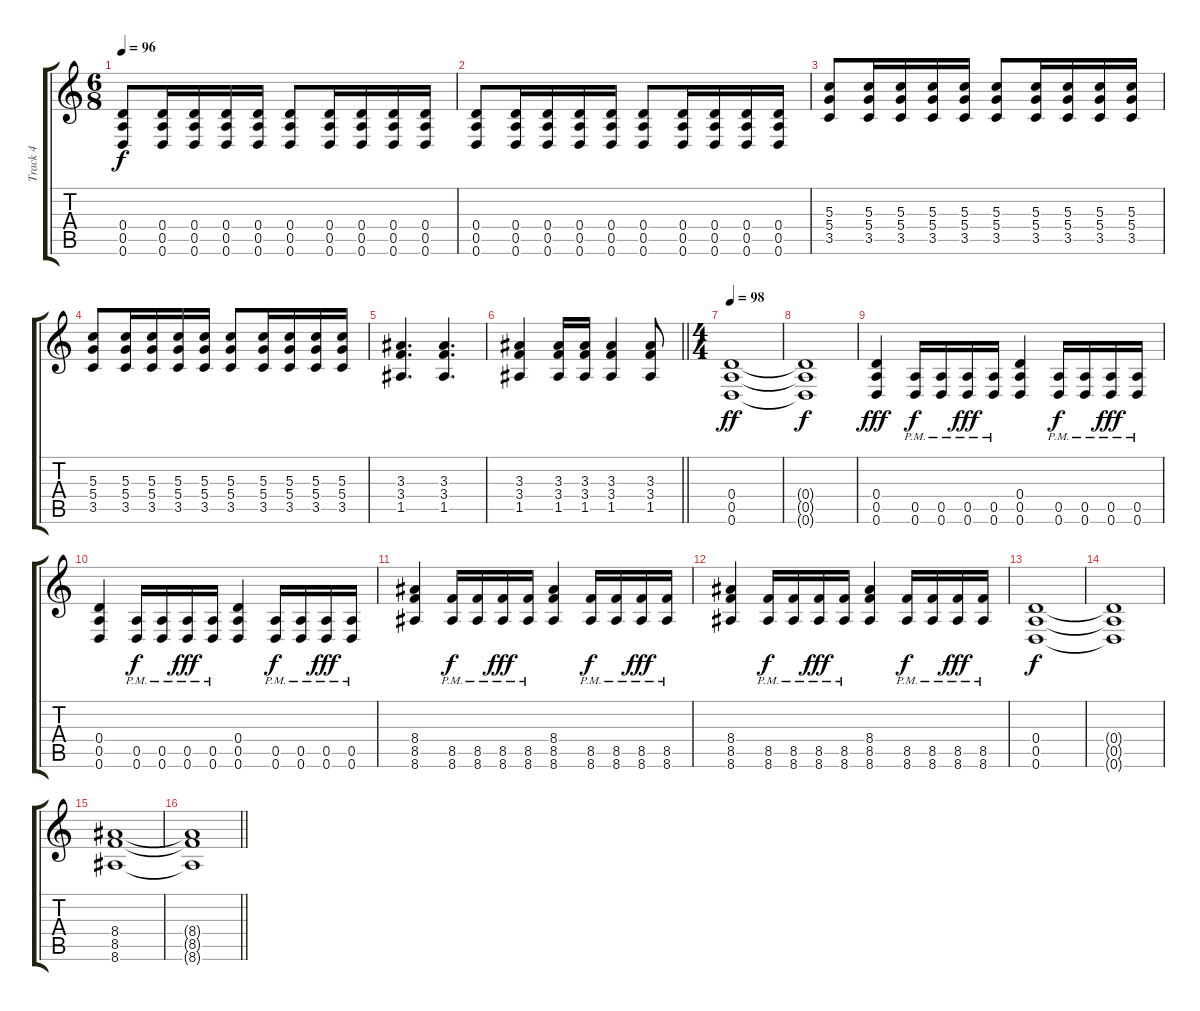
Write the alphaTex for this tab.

\track ("Track 4" "Track 4") {instrument distortionguitar}
\staff {score tabs}
\tuning (E4 B3 G3 D3 A2 D2) {hide}
\ts (6 8)
\tempo 96
\clef g2
\ks c
(0.4 0.5 0.6).8{dy f} (0.4 0.5 0.6).16 (0.4 0.5 0.6).16 (0.4 0.5 0.6).16 (0.4 0.5 0.6).16 (0.4 0.5 0.6).8 (0.4 0.5 0.6).16 (0.4 0.5 0.6).16 (0.4 0.5 0.6).16 (0.4 0.5 0.6).16 |
(0.4 0.5 0.6).8 (0.4 0.5 0.6).16 (0.4 0.5 0.6).16 (0.4 0.5 0.6).16 (0.4 0.5 0.6).16 (0.4 0.5 0.6).8 (0.4 0.5 0.6).16 (0.4 0.5 0.6).16 (0.4 0.5 0.6).16 (0.4 0.5 0.6).16 |
(5.3 5.4 3.5).8 (5.3 5.4 3.5).16 (5.3 5.4 3.5).16 (5.3 5.4 3.5).16 (5.3 5.4 3.5).16 (5.3 5.4 3.5).8 (5.3 5.4 3.5).16 (5.3 5.4 3.5).16 (5.3 5.4 3.5).16 (5.3 5.4 3.5).16 |
(5.3 5.4 3.5).8 (5.3 5.4 3.5).16 (5.3 5.4 3.5).16 (5.3 5.4 3.5).16 (5.3 5.4 3.5).16 (5.3 5.4 3.5).8 (5.3 5.4 3.5).16 (5.3 5.4 3.5).16 (5.3 5.4 3.5).16 (5.3 5.4 3.5).16 |
(3.3 3.4 1.5).4{d} (3.3 3.4 1.5).4{d} |
\barLineRight lightlight
(3.3 3.4 1.5).4 (3.3 3.4 1.5).16 (3.3 3.4 1.5).16 (3.3 3.4 1.5).4 (3.3 3.4 1.5).8 |
\ts (4 4)
\tempo 98
(0.4 0.5 0.6).1{dy ff} |
(0.4{t} 0.5{t} 0.6{t}).1{dy f} |
(0.4 0.5 0.6).4{dy fff} (0.5{pm} 0.6{pm}).16{dy f} (0.5{pm} 0.6{pm}).16 (0.5{pm} 0.6{pm}).16{dy fff} (0.5{pm} 0.6{pm}).16 (0.4 0.5 0.6).4 (0.5{pm} 0.6{pm}).16{dy f} (0.5{pm} 0.6{pm}).16 (0.5{pm} 0.6{pm}).16{dy fff} (0.5{pm} 0.6{pm}).16 |
(0.4 0.5 0.6).4 (0.5{pm} 0.6{pm}).16{dy f} (0.5{pm} 0.6{pm}).16 (0.5{pm} 0.6{pm}).16{dy fff} (0.5{pm} 0.6{pm}).16 (0.4 0.5 0.6).4 (0.5{pm} 0.6{pm}).16{dy f} (0.5{pm} 0.6{pm}).16 (0.5{pm} 0.6{pm}).16{dy fff} (0.5{pm} 0.6{pm}).16 |
(8.4 8.5 8.6).4 (8.5{pm} 8.6{pm}).16{dy f} (8.5{pm} 8.6{pm}).16 (8.5{pm} 8.6{pm}).16{dy fff} (8.5{pm} 8.6{pm}).16 (8.4 8.5 8.6).4 (8.5{pm} 8.6{pm}).16{dy f} (8.5{pm} 8.6{pm}).16 (8.5{pm} 8.6{pm}).16{dy fff} (8.5{pm} 8.6{pm}).16 |
(8.4 8.5 8.6).4 (8.5{pm} 8.6{pm}).16{dy f} (8.5{pm} 8.6{pm}).16 (8.5{pm} 8.6{pm}).16{dy fff} (8.5{pm} 8.6{pm}).16 (8.4 8.5 8.6).4 (8.5{pm} 8.6{pm}).16{dy f} (8.5{pm} 8.6{pm}).16 (8.5{pm} 8.6{pm}).16{dy fff} (8.5{pm} 8.6{pm}).16 |
(0.4 0.5 0.6).1{dy f} |
(0.4{t} 0.5{t} 0.6{t}).1 |
(8.4 8.5 8.6).1 |
\barLineRight lightlight
(8.4{t} 8.5{t} 8.6{t}).1
